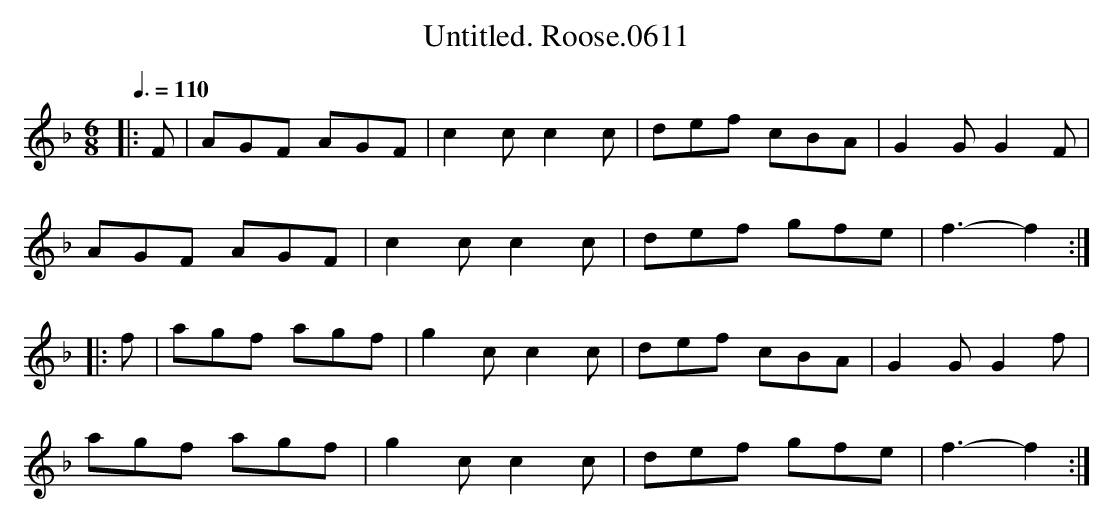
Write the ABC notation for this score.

X:1
T:Untitled. Roose.0611
M:6/8
L:1/8
Q:3/8=110
K:F
|:F|AGF AGF|c2c c2c|def cBA|G2G G2F|
AGF AGF|c2c c2c|def gfe|f3- f2:|
|:f|agf agf|g2c c2c|def cBA|G2G G2f|
agf agf|g2c c2c|def gfe|f3- f2:|
